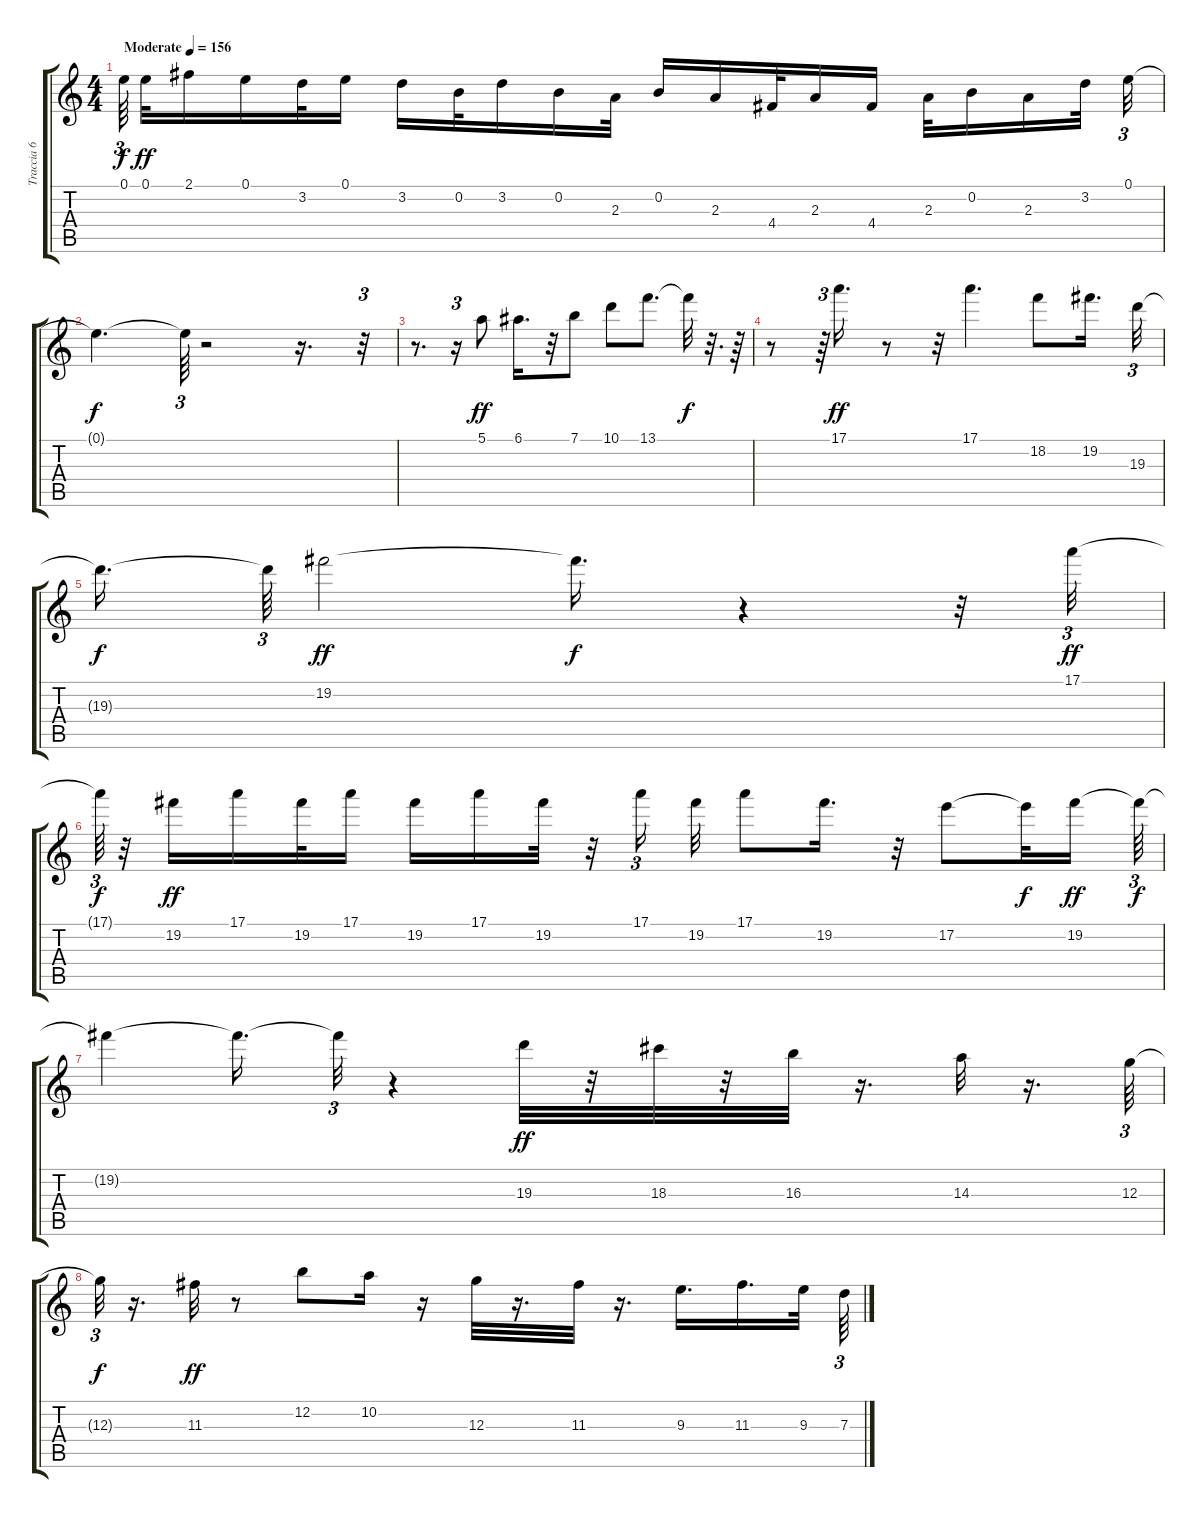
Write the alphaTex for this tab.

\track ("Traccia 6" "Traccia 6") {solo instrument distortionguitar}
\staff {score tabs}
\tuning (E4 B3 G3 D3 A2 E2) {hide}
\ts (4 4)
\tempo (156 "Moderate")
\clef g2
\ks c
0.1.64{tu (3 2) dy f instrument distortionguitar beam splitsecondary} 0.1.32{dy ff} 2.1.16 0.1.16 3.2.32 0.1.16 3.2.16 0.2.32 3.2.16 0.2.16 2.3.32 0.2.16 2.3.16 4.4.32 2.3.16 4.4.16 2.3.32 0.2.16 2.3.16 3.2.32 0.1.32{tu (3 2)} |
0.1{t}.4{d dy f} 0.1{t}.64{tu (3 2)} r.2 r.16{d} r.32{tu (3 2)} |
r.8{d} r.16{tu (3 2)} 5.1.8{dy ff} 6.1.16{d} r.32 7.1.8 10.1.8 13.1.8{d} 13.1{t}.32{dy f} r.32{d} r.64 |
r.8 r.64{tu (3 2)} 17.1.16{d dy ff} r.8 r.32 17.1.4{d} 18.2.8 19.2.16{d} 19.3.32{tu (3 2)} |
19.3{t}.16{d dy f} 19.3{t}.64{tu (3 2)} 19.2.2{dy ff} 19.2{t}.16{d dy f} r.4 r.32 17.1.32{tu (3 2) dy ff} |
17.1{t}.64{tu (3 2) dy f} r.32 19.2.16{dy ff} 17.1.16 19.2.32 17.1.16 19.2.16 17.1.16 19.2.32 r.32 17.1.16{tu (3 2)} 19.2.32 17.1.8 19.2.16{d} r.32 17.2.8 17.2{t}.32{dy f} 19.2.16{dy ff beam splitsecondary} 19.2{t}.64{tu (3 2) dy f} |
19.2{t}.4 19.2{t}.16{d} 19.2{t}.32{tu (3 2)} r.4 19.3.32{dy ff} r.32 18.3.32 r.32 16.3.32 r.16{d} 14.3.32 r.16{d} 12.3.64{tu (3 2)} |
12.3{t}.32{tu (3 2) dy f} r.16{d} 11.3.32{dy ff} r.8 12.2.8 10.2.16 r.16 12.3.32 r.16{d} 11.3.32 r.16{d} 9.3.16{d} 11.3.16{d} 9.3.32 7.3.64{tu (3 2)}
